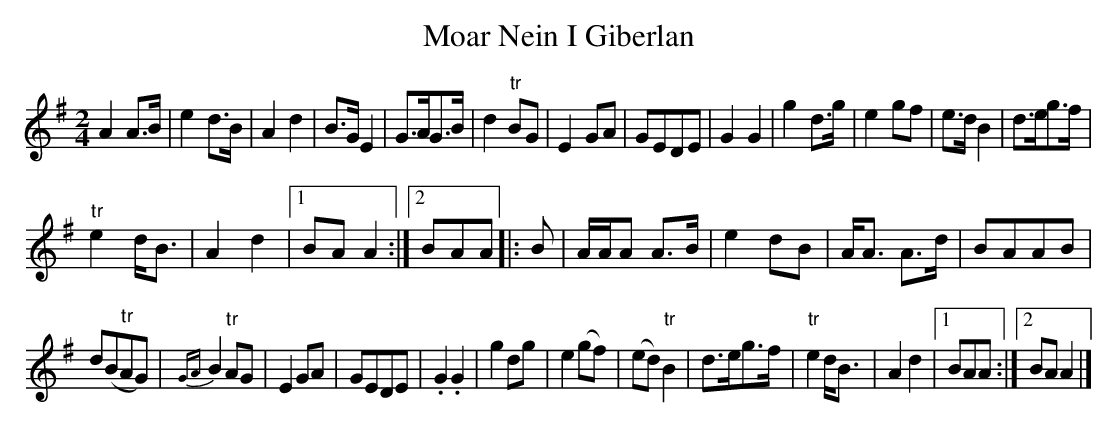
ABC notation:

X:1
T:Moar Nein I Giberlan
L:1/8
M:2/4
K:A dorian
A2A>B| e2d>B| A2d2| B>GE2|\
G>AG>B| d2 "tr"BG| E2GA| GEDE| \
G2G2| g2d>g| e2gf| e>dB2| d>eg>f|
"tr"e2 d<B| A2d2 |1BAA2 :|2BAA|: \
B|\
A/A/A A>B| e2dB| A<A A>d| BAAB|
d(B"tr"AG)| {GA}B2 "tr"AG| E2GA| GEDE|\
.G2 .G2| g2dg| e2(gf)| (ed) "tr"B2|\
d>eg>f| "tr"e2 d<B| A2d2 |1 BAA :|2 BAA2|]
